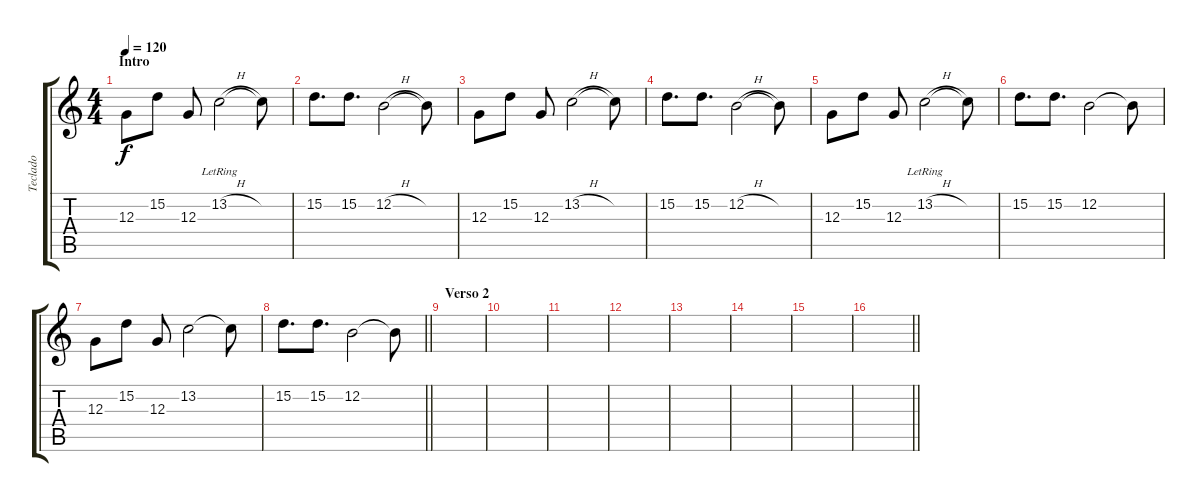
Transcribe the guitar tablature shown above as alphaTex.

\track ("Teclado" "Teclado") {instrument electricpiano1}
\staff {score tabs}
\tuning (E4 B3 G3 D3 A2 E2) {hide}
\ts (4 4)
\section ("" "Intro")
\tempo 120
\clef g2
\ks c
12.3.8{dy f} 15.2.8 12.3.8 13.2{h lr}.2 13.2{t}.8 |
15.2.8{d} 15.2.8{d} 12.2{h}.2 12.2{t}.8 |
12.3.8 15.2.8 12.3.8 13.2{h}.2 13.2{t}.8 |
15.2.8{d} 15.2.8{d} 12.2{h}.2 12.2{t}.8 |
12.3.8 15.2.8 12.3.8 13.2{h lr}.2 13.2{t}.8 |
15.2.8{d} 15.2.8{d} 12.2.2 12.2{t}.8 |
12.3.8 15.2.8 12.3.8 13.2.2 13.2{t}.8 |
\barLineRight lightlight
15.2.8{d} 15.2.8{d} 12.2.2 12.2{t}.8 |
\section ("" "Verso 2")
|
|
|
|
|
|
|
\barLineRight lightlight
